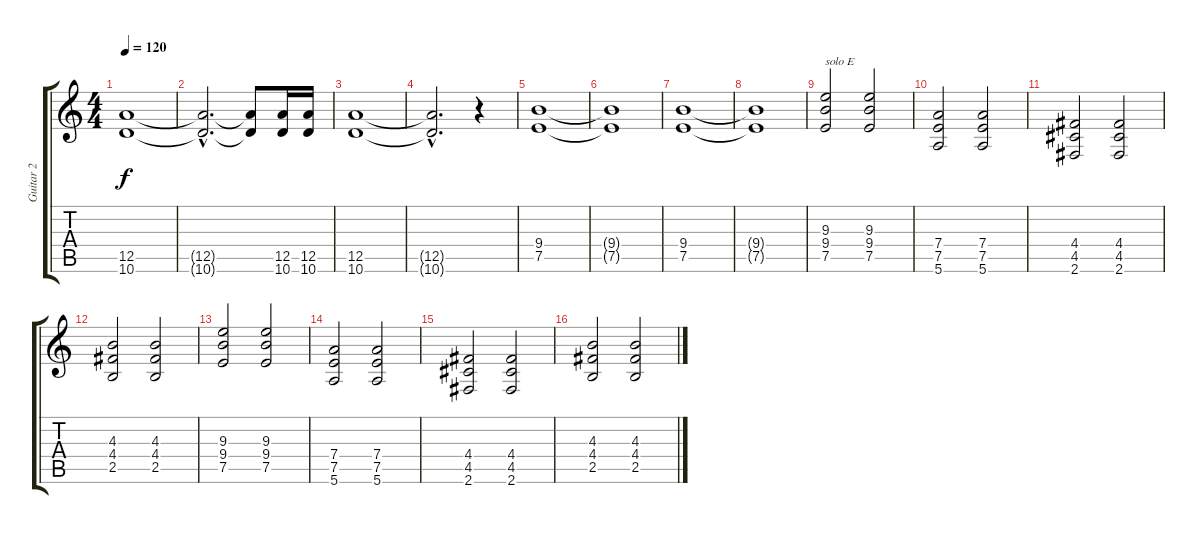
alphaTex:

\track ("Guitar 2" "Guitar 2") {instrument distortionguitar}
\staff {score tabs}
\tuning (E4 B3 G3 D3 A2 E2) {hide}
\ts (4 4)
\tempo 120
\clef g2
\ks c
(12.5 10.6).1{dy f} |
(12.5{hac t} 10.6{hac t}).2{d} (12.5{t} 10.6{t}).8 (12.5 10.6).16 (12.5 10.6).16 |
(12.5 10.6).1 |
(12.5{hac t} 10.6{hac t}).2{d} r.4 |
(9.4 7.5).1 |
(9.4{t} 7.5{t}).1 |
(9.4 7.5).1 |
(9.4{t} 7.5{t}).1 |
(9.3 9.4 7.5).2{txt "solo E"} (9.3 9.4 7.5).2 |
(7.4 7.5 5.6).2 (7.4 7.5 5.6).2 |
(4.4 4.5 2.6).2 (4.4 4.5 2.6).2 |
(4.3 4.4 2.5).2 (4.3 4.4 2.5).2 |
(9.3 9.4 7.5).2 (9.3 9.4 7.5).2 |
(7.4 7.5 5.6).2 (7.4 7.5 5.6).2 |
(4.4 4.5 2.6).2 (4.4 4.5 2.6).2 |
(4.3 4.4 2.5).2 (4.3 4.4 2.5).2
